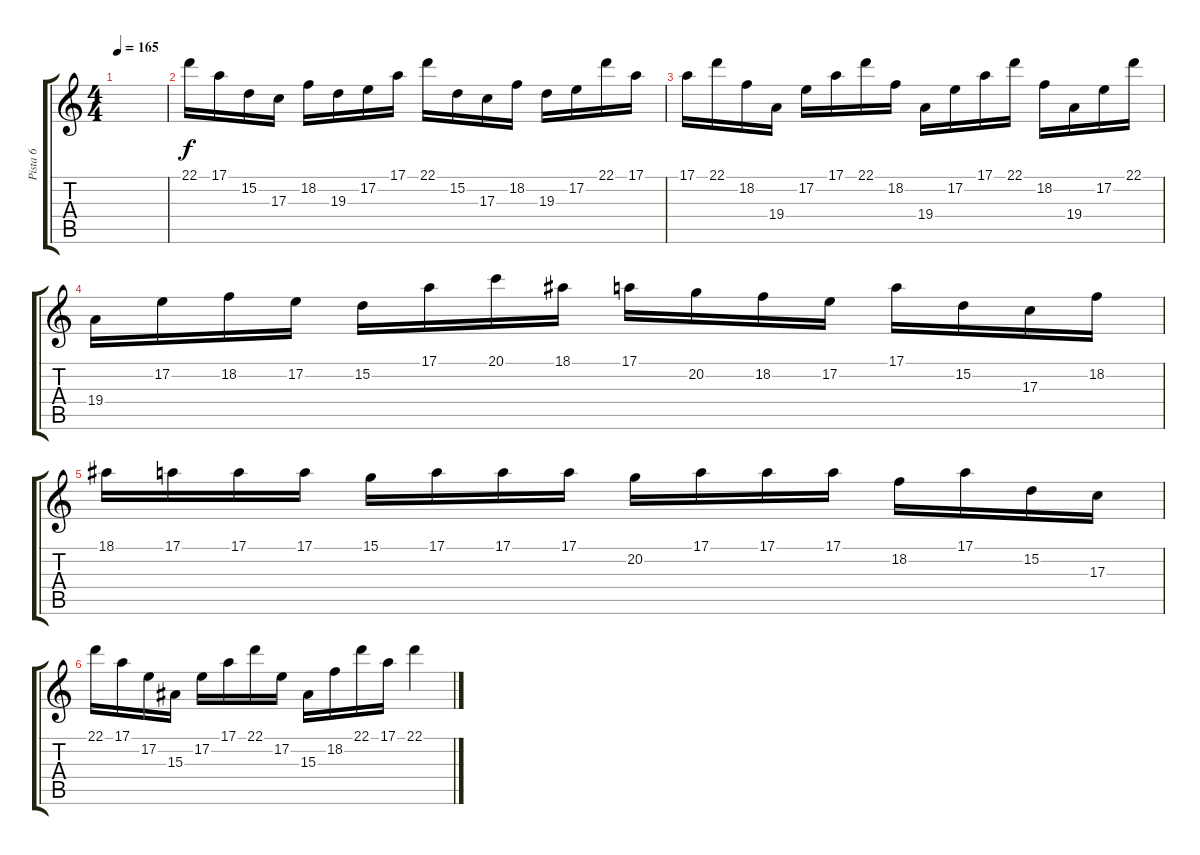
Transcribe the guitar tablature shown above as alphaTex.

\track ("Pista 6" "Pista 6") {instrument synthstrings1}
\staff {score tabs}
\tuning (E4 B3 G3 D3 A2 E2) {hide}
\ts (4 4)
\tempo 165
\clef g2
\ks c
|
22.1.16 17.1.16 15.2.16 17.3.16 18.2.16 19.3.16 17.2.16 17.1.16 22.1.16 15.2.16 17.3.16 18.2.16 19.3.16 17.2.16 22.1.16 17.1.16 |
17.1.16 22.1.16 18.2.16 19.4.16 17.2.16 17.1.16 22.1.16 18.2.16 19.4.16 17.2.16 17.1.16 22.1.16 18.2.16 19.4.16 17.2.16 22.1.16 |
19.4.16 17.2.16 18.2.16 17.2.16 15.2.16 17.1.16 20.1.16 18.1.16 17.1.16 20.2.16 18.2.16 17.2.16 17.1.16 15.2.16 17.3.16 18.2.16 |
18.1.16 17.1.16 17.1.16 17.1.16 15.1.16 17.1.16 17.1.16 17.1.16 20.2.16 17.1.16 17.1.16 17.1.16 18.2.16 17.1.16 15.2.16 17.3.16 |
22.1.16 17.1.16 17.2.16 15.3.16 17.2.16 17.1.16 22.1.16 17.2.16 15.3.16 18.2.16 22.1.16 17.1.16 22.1.4
